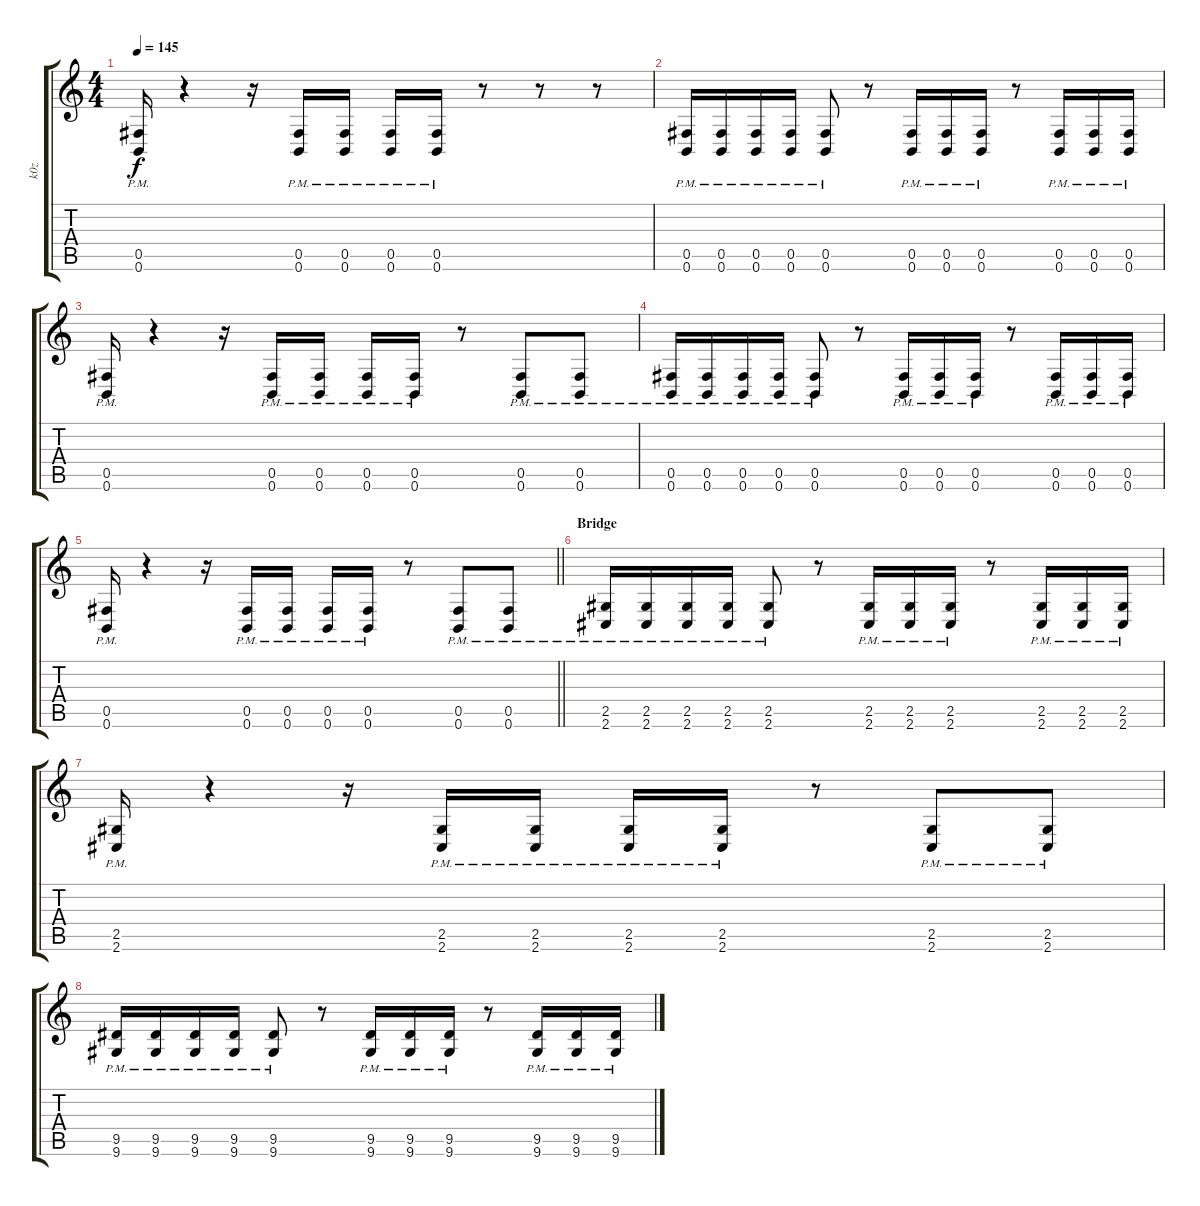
\track ("k0z" "k0z") {instrument distortionguitar}
\staff {score tabs}
\tuning (Db4 Ab3 E3 B2 Gb2 B1) {hide}
\ts (4 4)
\tempo 145
\clef g2
\ks c
(0.5{pm} 0.6{pm}).16{dy f} r.4 r.16 (0.5{pm} 0.6{pm}).16 (0.5{pm} 0.6{pm}).16 (0.5{pm} 0.6{pm}).16 (0.5{pm} 0.6{pm}).16 r.8 r.8 r.8 |
(0.5{pm} 0.6{pm}).16 (0.5{pm} 0.6{pm}).16 (0.5{pm} 0.6{pm}).16 (0.5{pm} 0.6{pm}).16 (0.5{pm} 0.6{pm}).8 r.8 (0.5{pm} 0.6{pm}).16 (0.5{pm} 0.6{pm}).16 (0.5{pm} 0.6{pm}).16 r.8 (0.5{pm} 0.6{pm}).16 (0.5{pm} 0.6{pm}).16 (0.5{pm} 0.6{pm}).16 |
(0.5{pm} 0.6{pm}).16 r.4 r.16 (0.5{pm} 0.6{pm}).16 (0.5{pm} 0.6{pm}).16 (0.5{pm} 0.6{pm}).16 (0.5{pm} 0.6{pm}).16 r.8 (0.5{pm} 0.6{pm}).8 (0.5{pm} 0.6{pm}).8 |
(0.5{pm} 0.6{pm}).16 (0.5{pm} 0.6{pm}).16 (0.5{pm} 0.6{pm}).16 (0.5{pm} 0.6{pm}).16 (0.5{pm} 0.6{pm}).8 r.8 (0.5{pm} 0.6{pm}).16 (0.5{pm} 0.6{pm}).16 (0.5{pm} 0.6{pm}).16 r.8 (0.5{pm} 0.6{pm}).16 (0.5{pm} 0.6{pm}).16 (0.5{pm} 0.6{pm}).16 |
\barLineRight lightlight
(0.5{pm} 0.6{pm}).16 r.4 r.16 (0.5{pm} 0.6{pm}).16 (0.5{pm} 0.6{pm}).16 (0.5{pm} 0.6{pm}).16 (0.5{pm} 0.6{pm}).16 r.8 (0.5{pm} 0.6{pm}).8 (0.5{pm} 0.6{pm}).8 |
\section ("" "Bridge")
(2.5{pm} 2.6{pm}).16 (2.5{pm} 2.6{pm}).16 (2.5{pm} 2.6{pm}).16 (2.5{pm} 2.6{pm}).16 (2.5{pm} 2.6{pm}).8 r.8 (2.5{pm} 2.6{pm}).16 (2.5{pm} 2.6{pm}).16 (2.5{pm} 2.6{pm}).16 r.8 (2.5{pm} 2.6{pm}).16 (2.5{pm} 2.6{pm}).16 (2.5{pm} 2.6{pm}).16 |
(2.5{pm} 2.6{pm}).16 r.4 r.16 (2.5{pm} 2.6{pm}).16 (2.5{pm} 2.6{pm}).16 (2.5{pm} 2.6{pm}).16 (2.5{pm} 2.6{pm}).16 r.8 (2.5{pm} 2.6{pm}).8 (2.5{pm} 2.6{pm}).8 |
(9.5{pm} 9.6{pm}).16 (9.5{pm} 9.6{pm}).16 (9.5{pm} 9.6{pm}).16 (9.5{pm} 9.6{pm}).16 (9.5{pm} 9.6{pm}).8 r.8 (9.5{pm} 9.6{pm}).16 (9.5{pm} 9.6{pm}).16 (9.5{pm} 9.6{pm}).16 r.8 (9.5{pm} 9.6{pm}).16 (9.5{pm} 9.6{pm}).16 (9.5{pm} 9.6{pm}).16
